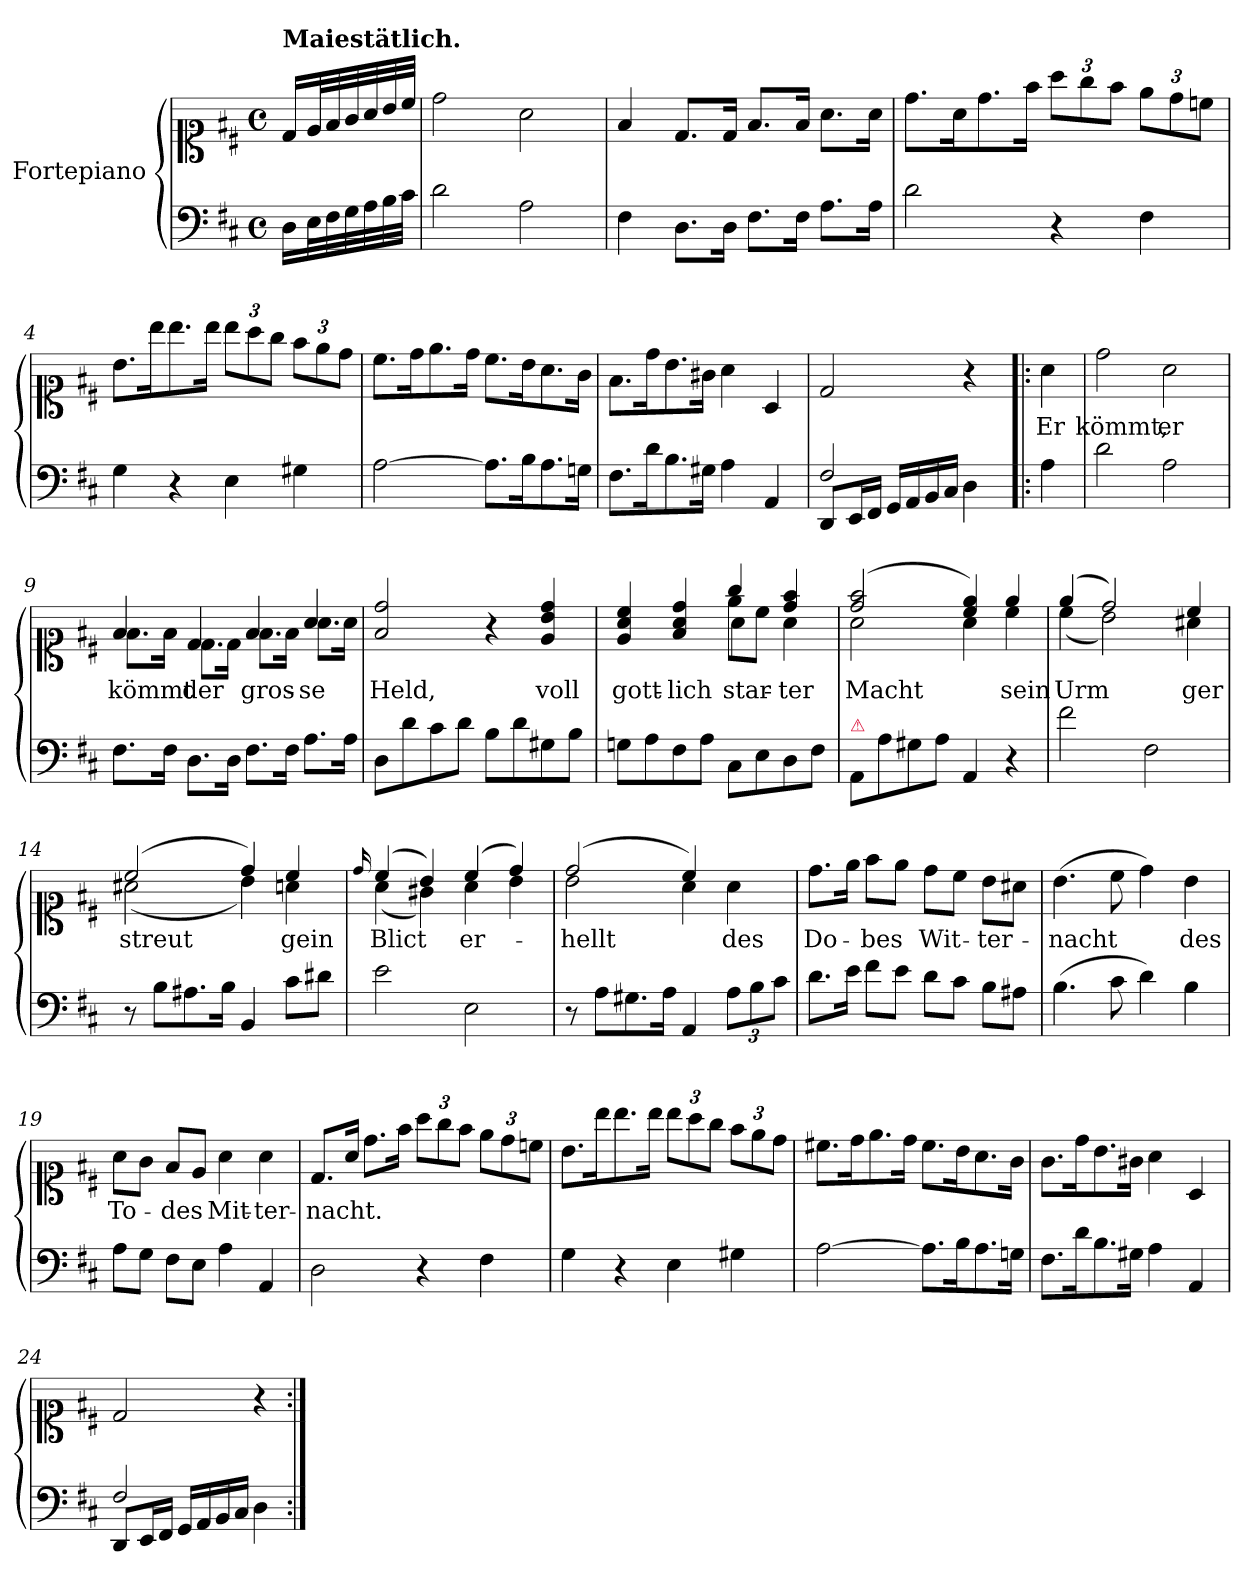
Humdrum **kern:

**kern	**kern	**text
*part2	*part1	*part1
*staff2	*staff1	*staff1
*I"Fortepiano	*I"Fortepiano	*
*clefF4	*clefC1	*
*k[f#c#]	*k[f#c#]	*
*D:	*D:	*
*M4/4	*M4/4	*
*met(c)	*met(c)	*
=	=	=
!	!LO:TX:a:B:t=Maiestätlich.	!
16D\LL	16d/LL	.
32E\L	32e/L	.
32F#\	32f#/	.
32G\	32g/	.
32A\	32a/	.
32B\	32b/	.
32c#\JJJ	32cc#/JJJ	.
=1	=1	=1
2d\	2dd\	.
2A\	2a\	.
=2	=2	=2
4F#\	4f#/	.
8.D\L	8.d/L	.
16D\Jk	16d/Jk	.
8.F#\L	8.f#/L	.
16F#\Jk	16f#/Jk	.
8.A\L	8.a\L	.
16A\Jk	16a\Jk	.
=3	=3	=3
2d\	8.dd\L	.
.	16a\K	.
.	8.dd\	.
.	16ff#\Jk	.
4r	12aa\L	.
.	12gg\	.
.	12ff#\J	.
4F#\	12ee\L	.
.	12dd\	.
.	12ccn\J	.
=4	=4	=4
4G\	8.b\L	.
.	16bb\K	.
4r	8.bb\	.
.	16bb\Jk	.
4E\	12bb\L	.
.	12aa\	.
.	12gg\J	.
4G#X\	12ff#\L	.
.	12ee\	.
.	12dd\J	.
=5	=5	=5
[2A\	8.cc#\L	.
.	16dd\K	.
.	8.ee\	.
.	16dd\Jk	.
8.A\L]	8.cc#\L	.
16B\K	16b\K	.
8.A\	8.a\	.
16Gn\Jk	16g\Jk	.
=6	=6	=6
8.F#\L	8.f#\L	.
16d\K	16dd\K	.
8.B\	8.b\	.
16G#X\Jk	16g#X\Jk	.
4A\	4a\	.
4AA/	4A/	.
=	=	=
*^	*	*
8DD/L	2F#/	2d/	.
16EE/L	.	.	.
16FF#/JJ	.	.	.
16GG/LL	.	.	.
16AA/	.	.	.
16BB/	.	.	.
16C#/JJ	.	.	.
4D\	4ryy	4r	.
*v	*v	*	*
=7!|:	=7!|:	=7!|:
4A\	4a\	Er
=8	=8	=8
2d\	2dd\	kömmt,
2A\	2a\	er
=9	=9	=9
*	*^	*
8.F#\L	4f#/	8.f#\L	kömmt
16F#\Jk	.	16f#\Jk	.
8.D\L	4d/	8.d\L	der
16D\Jk	.	16d\Jk	.
8.F#\L	4f#/	8.f#\L	gros-
16F#\Jk	.	16f#\Jk	.
8.A\L	4a/	8.a\L	-se
16A\Jk	.	16a\Jk	.
=10	=10	=10	=10
8D\L	2ryy	2f#/ 2dd/	Held,
8d\	.	.	.
8c#\	.	.	.
8d\J	.	.	.
8B\L	4r	2ryy	.
8d\	.	.	.
8G#X\	4e/ 4b/ 4dd/	.	voll
8B\J	.	.	.
=11	=11	=11	=11
*	*	*^	*
8Gn\L	4e/ 4a/ 4cc#/	2ryy	2ryy	gott-
8A\	.	.	.	.
8F#\	4f#/ 4a/ 4dd/	.	.	-lich
8A\J	.	.	.	.
8C#\L	4gg/	8ee\L	4a\	star-
8E\	.	8cc#\J	.	.
8D\	4dd/ 4ff#/	4ryy	4a\	-ter
8F#\J	.	.	.	.
*	*	*v	*v	*
=12	=12	=12	=12
!LO:TX:a:color=crimson:t=⚠	!	!	!
8AA/L	(2dd/ 2ff#/	2a\	Macht
8A\	.	.	.
8G#X\	.	.	.
8A\J	.	.	.
4AA/	4cc#/ 4ee/)	4a\	.
4r	4ee/	4cc#\	sein
=13	=13	=13	=13
2f#\	(4ee/	(4cc#\	Urm
.	2dd/)	2b\)	.
2F#\	.	.	.
.	4cc#/	4a#X\	ger
=14	=14	=14	=14
8r	(2cc#/	(2a#X\	streut
8B\L	.	.	.
8.A#X\	.	.	.
16B\Jk	.	.	.
4BB/	4dd/)	4b\)	.
8c#\L	4cc#/	4an\	gein
8d#X\J	.	.	.
=15	=15	=15	=15
.	16qqdd/	.	.
2e\	(4cc#/	(4a\	Blict
.	4b/)	4g#X\)	.
2E\	(4cc#/	4a\	er-
.	4dd/)	4b\	.
=16	=16	=16	=16
8r	(2dd/	2b\	-hellt
8A\L	.	.	.
8.G#X\	.	.	.
16A\Jk	.	.	.
4AA/	4cc#/)	4a\	.
12A\L	4a\	4ryy	des
12B\	.	.	.
12c#\J	.	.	.
*	*v	*v	*
=17	=17	=17
8.d\L	8.dd\L	Do-
16e\Jk	16ee\Jk	.
8f#\L	8ff#\L	-bes
8e\J	8ee\J	.
8d\L	8dd\L	Wit-
8c#\J	8cc#\J	.
8B\L	8b\L	-ter-
8A#X\J	8a#X\J	.
=18	=18	=18
(4.B\	(4.b\	-nacht
8c#\	8cc#\	.
4d\)	4dd\)	.
4B\	4b\	des
=19	=19	=19
8A\L	8a\L	To-
8G\J	8g\J	.
8F#\L	8f#/L	-des
8E\J	8e/J	.
4A\	4a\	Mit-
4AA/	4a\	-ter-
=20	=20	=20
2D\	8.d/L	-nacht.
.	16a/Jk	.
.	8.dd\L	.
.	16ff#\Jk	.
4r	12aa\L	.
.	12gg\	.
.	12ff#\J	.
4F#\	12ee\L	.
.	12dd\	.
.	12ccn\J	.
=21	=21	=21
4G\	8.b\L	.
.	16bb\K	.
4r	8.bb\	.
.	16bb\Jk	.
4E\	12bb\L	.
.	12aa\	.
.	12gg\J	.
4G#X\	12ff#\L	.
.	12ee\	.
.	12dd\J	.
=22	=22	=22
[2A\	8.cc#X\L	.
.	16dd\K	.
.	8.ee\	.
.	16dd\Jk	.
8.A\L]	8.cc#\L	.
16B\K	16b\K	.
8.A\	8.a\	.
16Gn\Jk	16g\Jk	.
=23	=23	=23
8.F#\L	8.g\L	.
16d\K	16dd\K	.
8.B\	8.b\	.
16G#X\Jk	16g#X\Jk	.
4A\	4a\	.
4AA/	4A/	.
=24	=24	=24
*^	*	*
8DD/L	2F#/	2d/	.
16EE/L	.	.	.
16FF#/JJ	.	.	.
16GG/LL	.	.	.
16AA/	.	.	.
16BB/	.	.	.
16C#/JJ	.	.	.
4D\	4ryy	4r	.
*v	*v	*	*
=:|!	=:|!	=:|!
*-	*-	*-
